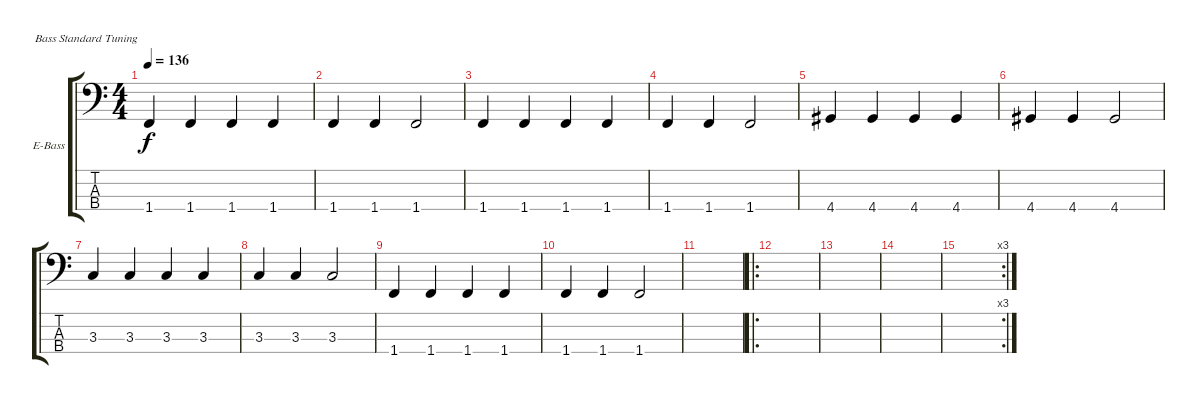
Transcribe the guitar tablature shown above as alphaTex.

\defaultSystemsLayout 4
\bracketExtendMode groupsimilarinstruments
\firstSystemTrackNameOrientation horizontal
\otherSystemsTrackNameOrientation horizontal
\track ("Граф Самойлов" "E-Bass") {instrument electricbassfinger}
\staff {score tabs}
\tuning (G2 D2 A1 E1)
\ts (4 4)
\tempo 136
\clef f4
\ks c
1.4.4{dy f} 1.4.4 1.4.4 1.4.4 |
1.4.4 1.4.4 1.4.2 |
1.4.4 1.4.4 1.4.4 1.4.4 |
1.4.4 1.4.4 1.4.2 |
4.4.4 4.4.4 4.4.4 4.4.4 |
4.4.4 4.4.4 4.4.2 |
3.3.4 3.3.4 3.3.4 3.3.4 |
3.3.4 3.3.4 3.3.2 |
1.4.4 1.4.4 1.4.4 1.4.4 |
1.4.4 1.4.4 1.4.2 |
|
\ro
|
|
|
\rc 3
